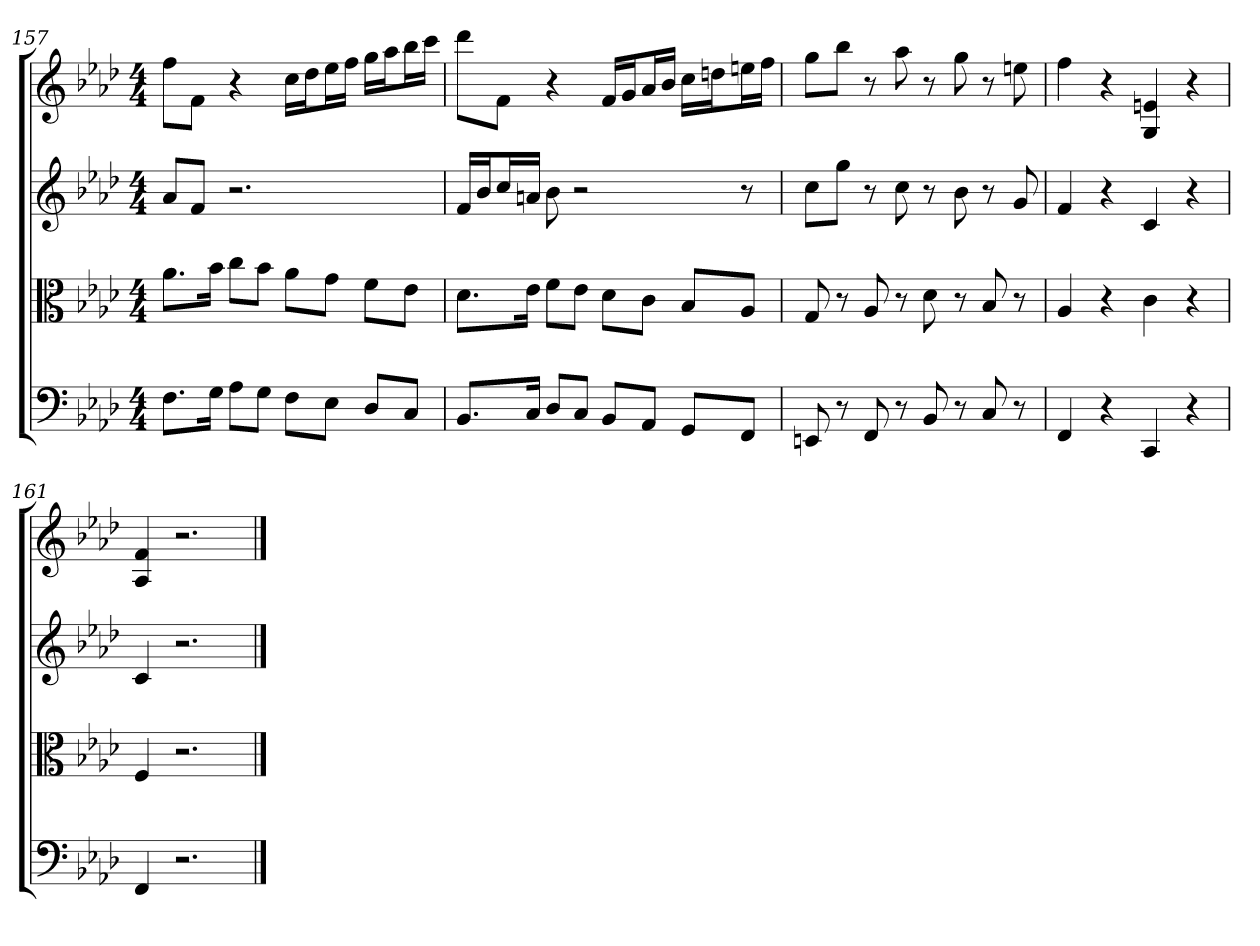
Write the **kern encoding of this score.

**kern	**kern	**kern	**kern
*part4	*part3	*part2	*part1
*staff4	*staff3	*staff2	*staff1
*clefF4	*clefC3	*	*
*k[b-e-a-d-]	*k[b-e-a-d-]	*k[b-e-a-d-]	*k[b-e-a-d-]
*f:	*f:	*f:	*f:
*M4/4	*M4/4	*M4/4	*M4/4
=157	=157	=157	=157
8.F\L	8.a-\L	8a-L	8ffL
.	.	8fJ	8fJ
16G\Jk	16b-\Jk	.	.
8A-\L	8cc\L	2.r	4r
8G\J	8b-\J	.	.
8F\L	8a-\L	.	16ccLL
.	.	.	16dd-J
8E-\J	8g\J	.	16ee-L
.	.	.	16ffJJ
8D-/L	8f\L	.	16ggLL
.	.	.	16aa-J
8C/J	8e-\J	.	16bb-L
.	.	.	16cccJJ
=158	=158	=158	=158
8.BB-/L	8.d-\L	16fLL	8ddd-L
.	.	16b-J	.
.	.	16ccL	8fJ
16C/Jk	16e-\Jk	16anJJ	.
8D-/L	8f\L	8b-	4r
8C/J	8e-\J	2r	.
8BB-/L	8d-\L	.	16fLL
.	.	.	16gJ
8AA-/J	8c\J	.	16a-L
.	.	.	16b-JJ
8GG/L	8B-/L	.	16ccLL
.	.	.	16ddnJ
8FF/J	8A-/J	8r	16eenL
.	.	.	16ffJJ
=159	=159	=159	=159
8EEn	8G	8ccL	8ggL
8r	8r	8ggJ	8bb-J
8FF	8A-	8r	8r
8r	8r	8cc	8aa-
8BB-	8d-	8r	8r
8r	8r	8b-	8gg
8C	8B-	8r	8r
8r	8r	8g	8een
=160	=160	=160	=160
4FF	4A-	4f	4ff
4r	4r	4r	4r
4CC	4c	4c	4G 4en
4r	4r	4r	4r
=161	=161	=161	=161
4FF	4F	4c	4A- 4f
2.r	2.r	2.r	2.r
==	==	==	==
*-	*-	*-	*-
